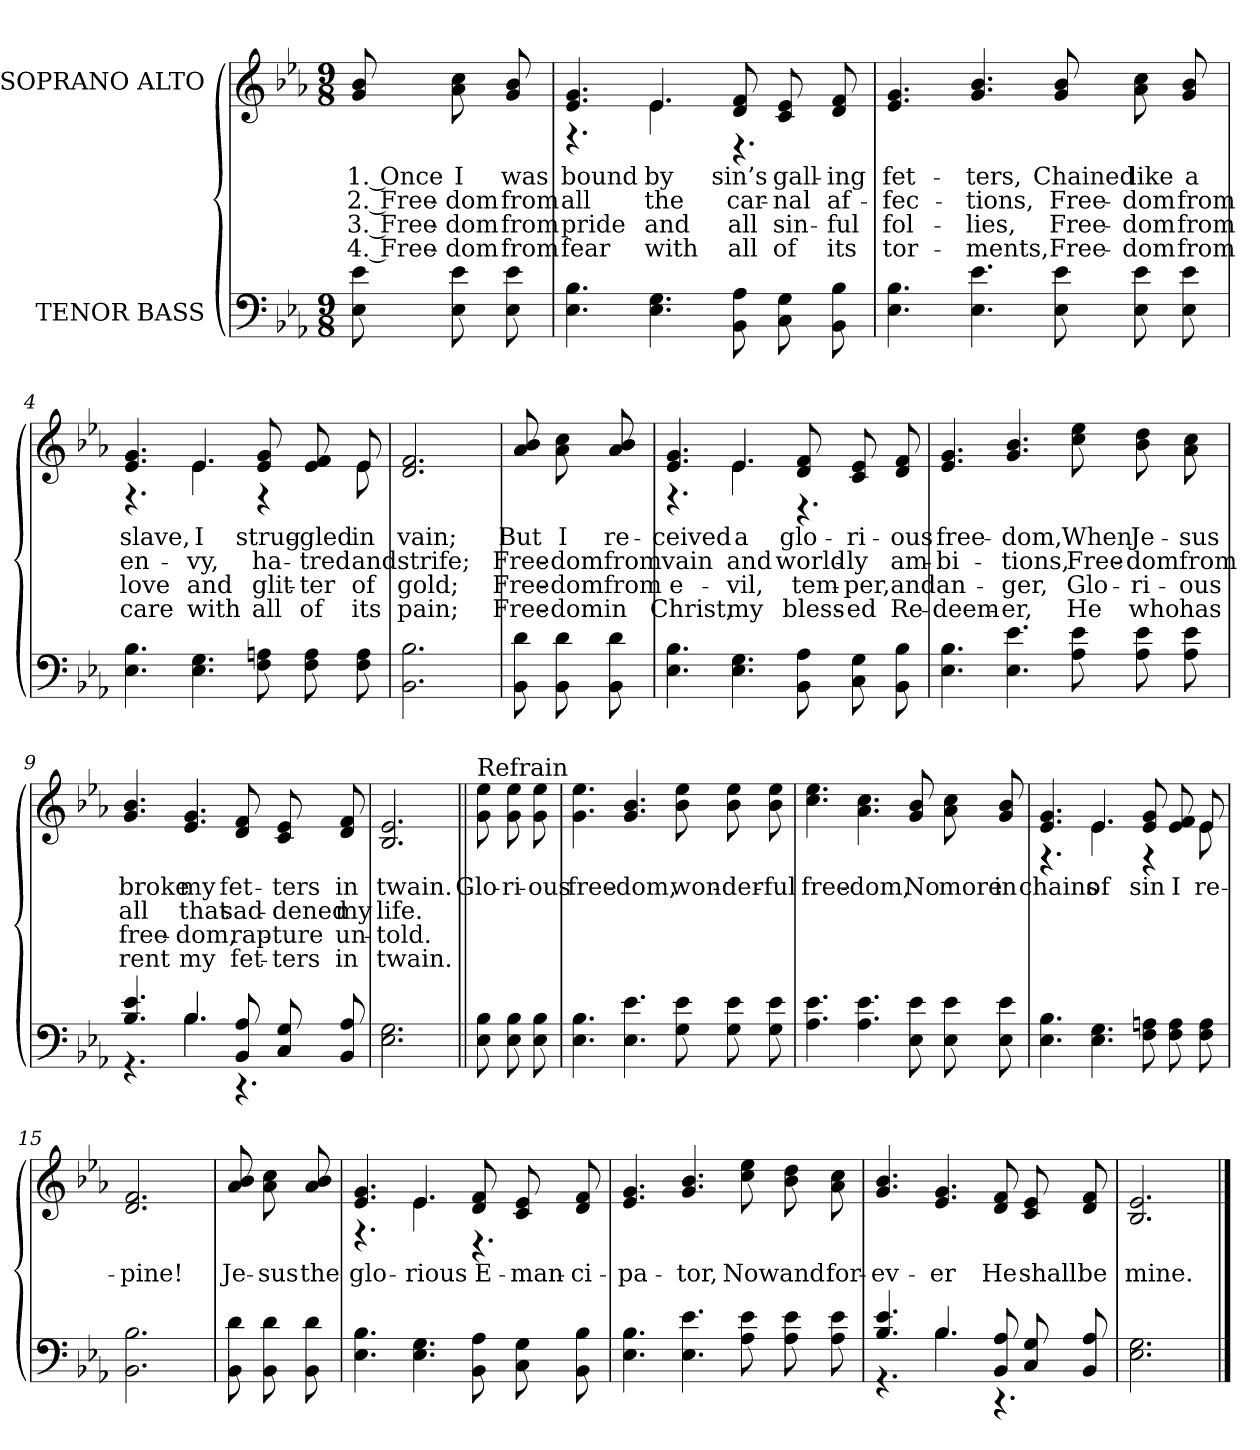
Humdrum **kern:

**kern	**kern	**text	**text	**text	**text
*part2	*part1	*part1	*part1	*part1	*part1
*staff2	*staff1	*staff1	*staff1	*staff1	*staff1
*I"TENOR BASS	*I"SOPRANO ALTO	*	*	*	*
*clefF4	*clefG2	*	*	*	*
*k[b-e-a-]	*k[b-e-a-]	*	*	*	*
*E-:	*E-:	*	*	*	*
*M9/8	*M9/8	*	*	*	*
*MM90	*MM90	*	*	*	*
=1	=1	=1	=1	=1	=1
8E- 8e-L	8g 8b-L	-1. Once	-2. Free-	-3. Free-	-4. Free-
8E- 8e-	8a- 8cc	-I	-dom	-dom	-dom
8E- 8e-	8g 8b-	-was	-from	-from	-from
=2	=2	=2	=2	=2	=2
*	*^	*	*	*	*
4.E- 4.B-	4.e- 4.g	4.r	-bound	-all	-pride	-fear
4.E- 4.G	4.e-	4.e-	-by	-the	-and	-with
8BB- 8A-L	8d 8fL	4.r	-sin’s	-car-	-all	-all
8C 8G	8c 8e-	.	-gall-	-nal	-sin-	-of
8BB- 8B-	8d 8f	.	-ing	-af-	-ful	-its
*	*v	*v	*	*	*	*
=3	=3	=3	=3	=3	=3
4.E- 4.B-	4.e- 4.g	-fet-	-fec-	-fol-	-tor-
4.E- 4.e-	4.g 4.b-	-ters,	-tions,	-lies,	-ments,
8E- 8e-L	8g 8b-L	-Chained	-Free-	-Free-	-Free-
8E- 8e-	8a- 8cc	-like	-dom	-dom	-dom
8E- 8e-	8g 8b-	-a	-from	-from	-from
=4	=4	=4	=4	=4	=4
*	*^	*	*	*	*
4.E- 4.B-	4.e- 4.g	4.r	-slave,	-en-	-love	-care
4.E- 4.G	4.e-	4.e-	-I	-vy,	-and	-with
8F 8AL	8e- 8gL	4r	-strug-	-ha-	-glit-	-all
8F 8A	8e- 8f	.	-gled	-tred	-ter	-of
8F 8A	8e-	8e-	-in	-and	-of	-its
*	*v	*v	*	*	*	*
=5	=5	=5	=5	=5	=5
2.BB- 2.B-	2.d 2.f	-vain;	-strife;	-gold;	-pain;
=6	=6	=6	=6	=6	=6
8BB- 8dL	8a- 8b-L	-But	-Free-	-Free-	-Free-
8BB- 8d	8a- 8cc	-I	-dom	-dom	-dom
8BB- 8d	8a- 8b-	-re-	-from	-from	-in
=7	=7	=7	=7	=7	=7
*	*^	*	*	*	*
4.E- 4.B-	4.e- 4.g	4.r	-ceived	-vain	-e-	-Christ,
4.E- 4.G	4.e-	4.e-	-a	-and	-vil,	-my
8BB- 8A-L	8d 8fL	4.r	-glo-	-world-	-tem-	-bless-
8C 8G	8c 8e-	.	-ri-	-ly	-per,	-ed
8BB- 8B-	8d 8f	.	-ous	-am-	-and	-Re-
*	*v	*v	*	*	*	*
=8	=8	=8	=8	=8	=8
4.E- 4.B-	4.e- 4.g	-free-	-bi-	-an-	-deem-
4.E- 4.e-	4.g 4.b-	-dom,	-tions,	-ger,	-er,
8A- 8e-L	8cc 8ee-L	-When	-Free-	-Glo-	-He
8A- 8e-	8b- 8dd	-Je-	-dom	-ri-	-who
8A- 8e-	8a- 8cc	-sus	-from	-ous	-has
=9	=9	=9	=9	=9	=9
*^	*	*	*	*	*
4.B- 4.e-	4.r	4.g 4.b-	-broke	-all	-free-	-rent
4.B-	4.B-	4.e- 4.g	-my	-that	-dom,	-my
8BB- 8A-L	4.r	8d 8fL	-fet-	-sad-	-rap-	-fet-
8C 8G	.	8c 8e-	-ters	-dened	-ture	-ters
8BB- 8A-	.	8d 8f	-in	-my	-un-	-in
*v	*v	*	*	*	*	*
=10	=10	=10	=10	=10	=10
2.E- 2.G	2.B- 2.e-	-twain.	-life.	-told.	-twain.
=11||	=11||	=11||	=11||	=11||	=11||
!	!LO:TX:a:t=Refrain	!	!	!	!
8E- 8B-L	8g 8ee-L	-Glo-	.	.	.
8E- 8B-	8g 8ee-	-ri-	.	.	.
8E- 8B-	8g 8ee-	-ous	.	.	.
=12	=12	=12	=12	=12	=12
4.E- 4.B-	4.g 4.ee-	-free-	.	.	.
4.E- 4.e-	4.g 4.b-	-dom,	.	.	.
8G 8e-L	8b- 8ee-L	-won-	.	.	.
8G 8e-	8b- 8ee-	-der-	.	.	.
8G 8e-	8b- 8ee-	-ful	.	.	.
=13	=13	=13	=13	=13	=13
4.A- 4.e-	4.cc 4.ee-	-free-	.	.	.
4.A- 4.e-	4.a- 4.cc	-dom,	.	.	.
8E- 8e-L	8g 8b-L	-No	.	.	.
8E- 8e-	8a- 8cc	-more	.	.	.
8E- 8e-	8g 8b-	-in	.	.	.
=14	=14	=14	=14	=14	=14
*	*^	*	*	*	*
4.E- 4.B-	4.e- 4.g	4.r	-chains	.	.	.
4.E- 4.G	4.e-	4.e-	-of	.	.	.
8F 8AL	8e- 8gL	4r	-sin	.	.	.
8F 8A	8e- 8f	.	-I	.	.	.
8F 8A	8e-	8e-	-re-	.	.	.
*	*v	*v	*	*	*	*
=15	=15	=15	=15	=15	=15
2.BB- 2.B-	2.d 2.f	-pine!	.	.	.
=16	=16	=16	=16	=16	=16
8BB- 8dL	8a- 8b-L	-Je-	.	.	.
8BB- 8d	8a- 8cc	-sus	.	.	.
8BB- 8d	8a- 8b-	-the	.	.	.
=17	=17	=17	=17	=17	=17
*	*^	*	*	*	*
4.E- 4.B-	4.e- 4.g	4.r	-glo-	.	.	.
4.E- 4.G	4.e-	4.e-	-rious	.	.	.
8BB- 8A-L	8d 8fL	4.r	-E-	.	.	.
8C 8G	8c 8e-	.	-man-	.	.	.
8BB- 8B-	8d 8f	.	-ci-	.	.	.
*	*v	*v	*	*	*	*
=18	=18	=18	=18	=18	=18
4.E- 4.B-	4.e- 4.g	-pa-	.	.	.
4.E- 4.e-	4.g 4.b-	-tor,	.	.	.
8A- 8e-L	8cc 8ee-L	-Now	.	.	.
8A- 8e-	8b- 8dd	-and	.	.	.
8A- 8e-	8a- 8cc	-for-	.	.	.
=19	=19	=19	=19	=19	=19
*^	*	*	*	*	*
4.B- 4.e-	4.r	4.g 4.b-	-ev-	.	.	.
4.B-	4.B-	4.e- 4.g	-er	.	.	.
8BB- 8A-L	4.r	8d 8fL	-He	.	.	.
8C 8G	.	8c 8e-	-shall	.	.	.
8BB- 8A-	.	8d 8f	-be	.	.	.
*v	*v	*	*	*	*	*
=20	=20	=20	=20	=20	=20
2.E- 2.G	2.B- 2.e-	-mine.	.	.	.
==	==	==	==	==	==
*-	*-	*-	*-	*-	*-
